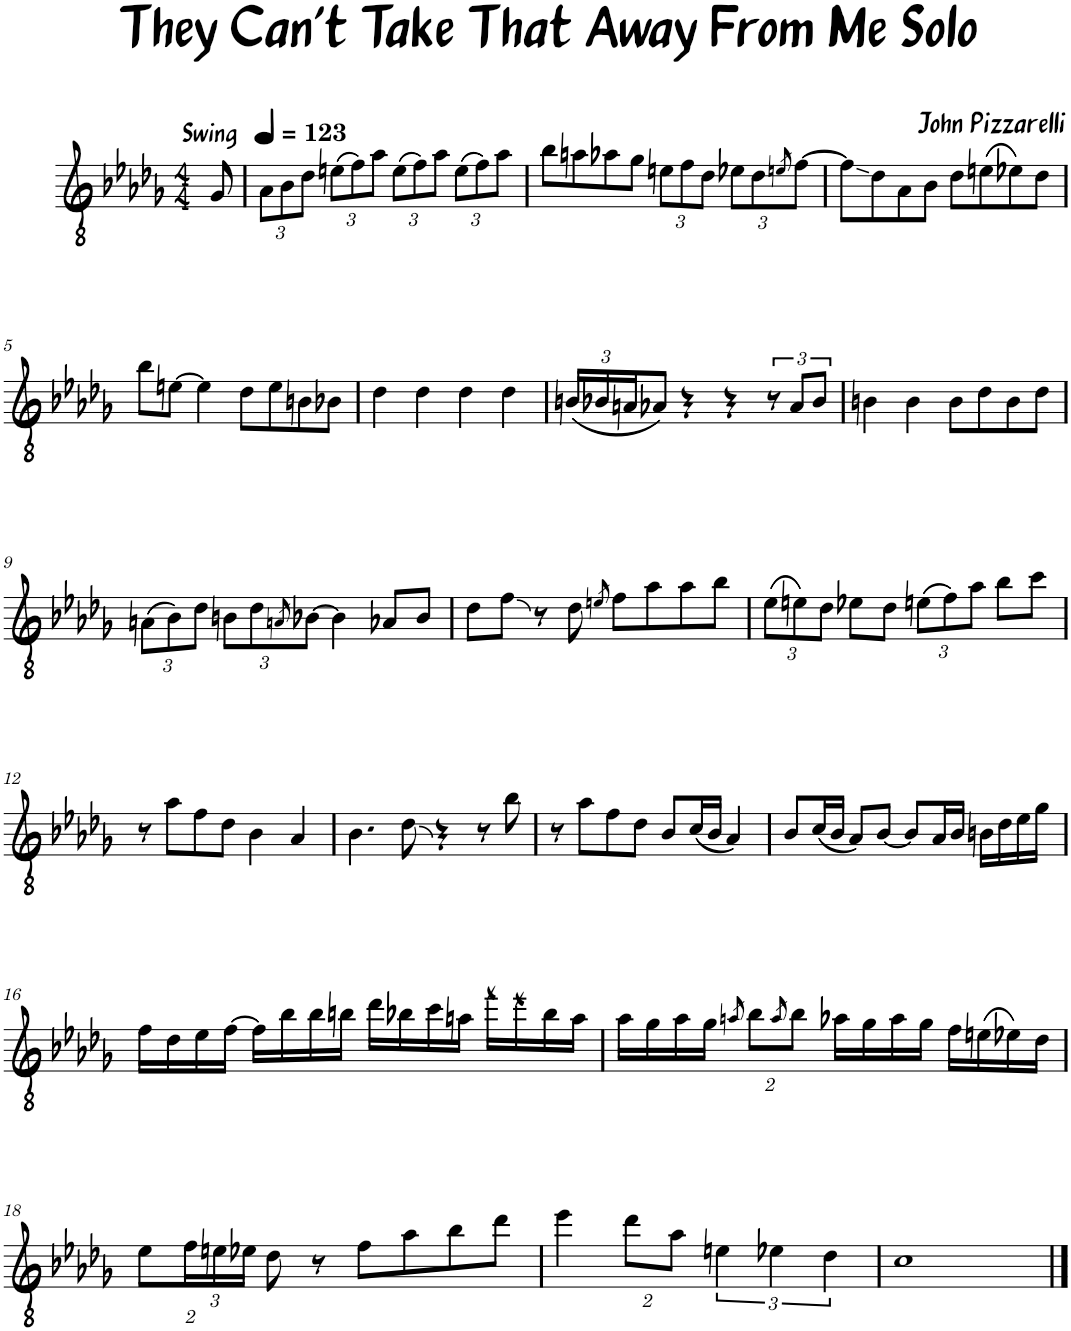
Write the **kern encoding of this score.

**kern
*part1
*staff1
*I"Classical Guitar
*I'Guit.
*clefGv2
*k[b-e-a-d-g-]
*M4/4
*MM123
=1
!LO:TX:a:B:t=Swing
8G-/
=2
*Xbrackettup
12A-\L
12B-\
12d-\J
(12en\L
12f\)
12a-\J
(12e\L
12f\)
12a-\J
(12e\L
12f\)
12a-\J
=3
8b-\L
8an\
8a-X\
8g-\J
12en\L
12f\
12d-\J
12e-X\L
12d-\
8qen/
[12f\J
=4
8f\L]
8d-\
8A-\
8B-\J
8d-\L
(8en\
8e-X\)
8d-\J
!!LO:LB:g=z
=5
8b-\L
[8en\J
4e\]
8d-\L
8e\
8Bn\
8B-X\J
=6
4d-\
4d-\
4d-\
4d-\
=7
(24Bn/LL
24B-X/
24An/J
8A-X/J)
4r
4r
*brackettup
12r
12A-/L
12B-/J
=8
4Bn\
4B\
8B\L
8d-\
8B\
8d-\J
!!LO:LB:g=z
=9
*Xbrackettup
(12An\L
12B-\)
12d-\J
12Bn\L
12d-\
8qAn/
[12B-X\J
4B-\]
8A-X/L
8B-/J
=10
8d-\L
8f\J
8r
8d-\
8qen/
8f\L
8a-\
8a-\
8b-\J
=11
(12e-\L
12en\)
12d-\J
8e-X\L
8d-\J
(12en\L
12f\)
12a-\J
8b-\L
8cc\J
!!LO:LB:g=z
=12
8r
8a-\L
8f\
8d-\J
4B-\
4A-/
=13
4.B-\
8d-\
4r
8r
8b-\
=14
8r
8a-\L
8f\
8d-\J
8B-/L
(16c/L
16B-/JJ
4A-/)
=15
8B-/L
(16c/L
16B-/JJ
8A-/L)
[8B-/J
8B-/L]
16A-/L
16B-/JJ
16Bn\LL
16d-\
16e-\
16g-\JJ
!!LO:LB:g=z
=16
16f\LL
16d-\
16e-\
[16f\JJ
16f\LL]
16b-\
16b-\
16bn\JJ
16dd-\LL
16b-X\
16cc\
16an\JJ
16ff\LL
16ee-\
16b-\
16a\JJ
=17
16a-\LL
16g-\
16a-\
16g-\JJ
8qan/
8b-\L
8qa/
8b-\J
16a-X\LL
16g-\
16a-\
16g-\JJ
16f\LL
(16en\
16e-X\)
16d-\JJ
!!LO:LB:g=z
=18
8e-\L
24f\L
24en\
24e-X\JJ
8d-\
8r
8f\L
8a-\
8b-\
8dd-\J
=19
4ee-\
8dd-\L
8a-\J
*brackettup
6en\
6e-X\
6d-\
=20
1c
==
*-
